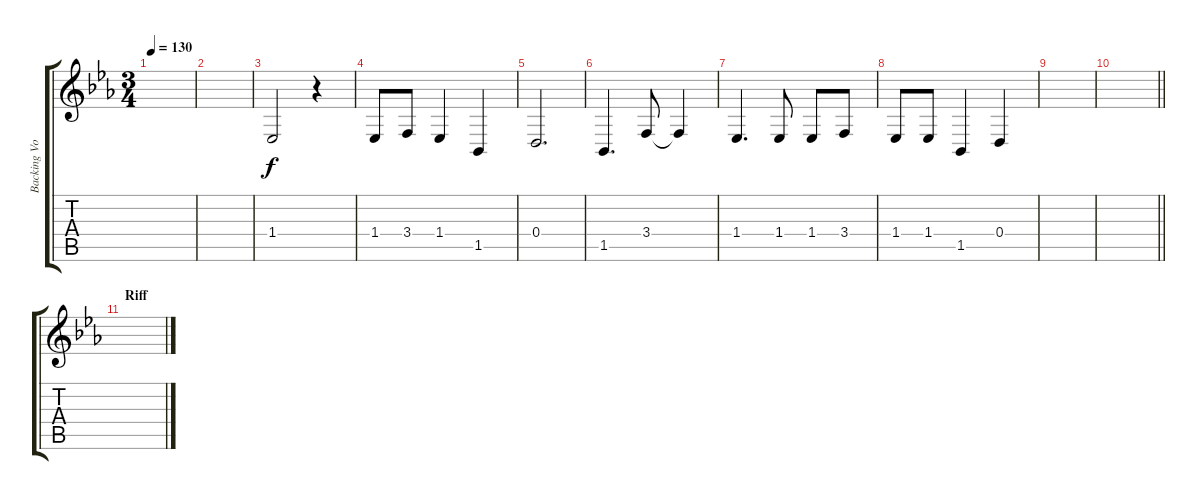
\track ("Backing Vocals" "Backing Vo") {instrument tenorsax}
\staff {score tabs}
\tuning (E4 B3 G3 D3 A2 E2) {hide}
\ts (3 4)
\tempo 130
\clef g2
\ks eb
|
|
1.4.2 r.4 |
1.4.8 3.4.8 1.4.4 1.5.4 |
0.4.2{d} |
1.5.4{d} 3.4.8 3.4{t}.4 |
1.4.4{d} 1.4.8 1.4.8 3.4.8 |
1.4.8 1.4.8 1.5.4 0.4.4 |
|
\barLineRight lightlight
|
\section ("" "Riff")
